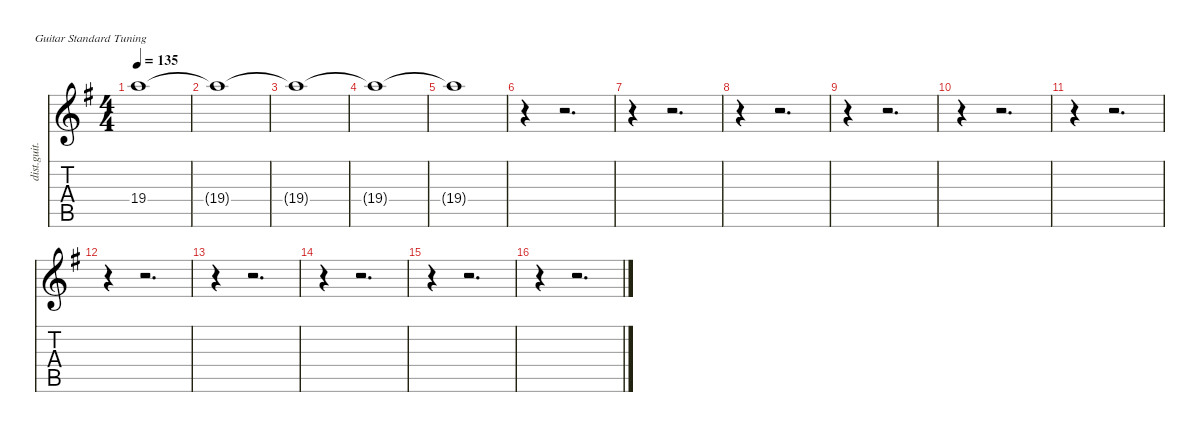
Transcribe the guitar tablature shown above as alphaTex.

\defaultSystemsLayout 4
\hideDynamics
\bracketExtendMode nobrackets
\track ("GT3" "dist.guit.") {instrument distortionguitar}
\staff {score tabs}
\tuning (E4 B3 G3 D3 A2 E2)
\ts (4 4)
\tempo 135
\clef g2
\ks eminor
19.4{t acc forcenatural}.1{dy mf beam Down} |
19.4{t acc forcenatural}.1{beam Down} |
19.4{t acc forcenatural}.1{beam Down} |
19.4{t acc forcenatural}.1{beam Down} |
19.4{t acc forcenatural}.1{beam Down} |
r.4{beam Down} r.2{d beam Down} |
r.4{beam Down} r.2{d beam Down} |
r.4{beam Down} r.2{d beam Down} |
r.4{beam Down} r.2{d beam Down} |
r.4{beam Down} r.2{d beam Down} |
r.4{beam Down} r.2{d beam Down} |
r.4{beam Down} r.2{d beam Down} |
r.4{beam Down} r.2{d beam Down} |
r.4{beam Down} r.2{d beam Down} |
r.4{beam Down} r.2{d beam Down} |
r.4{beam Down} r.2{d beam Down}
